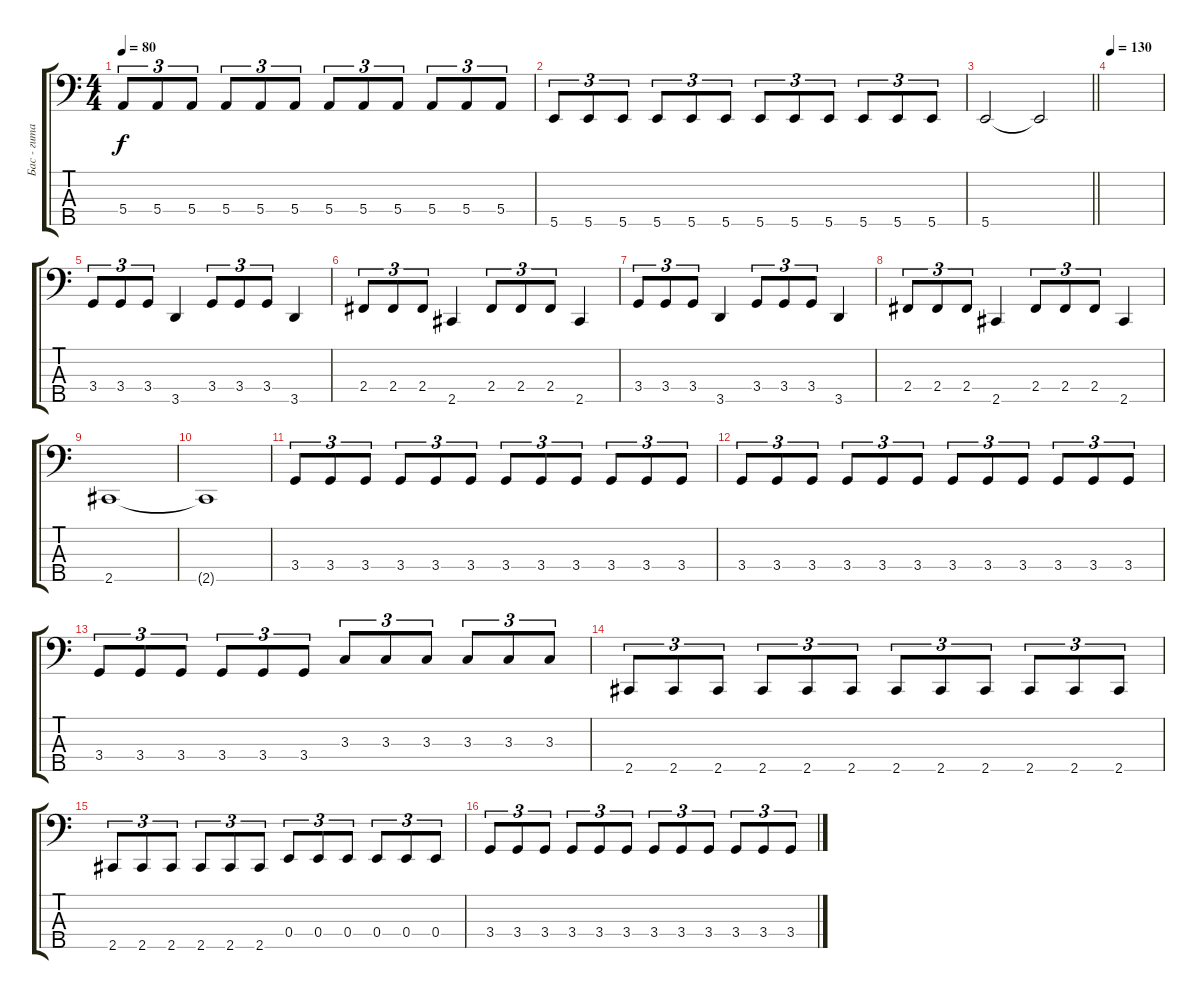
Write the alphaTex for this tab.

\track ("Бас - гитара" "Бас - гита") {instrument electricbassfinger}
\staff {score tabs}
\tuning (G2 D2 A1 E1 B0) {hide}
\ts (4 4)
\tempo 80
\clef f4
\ks c
5.4.8{tu (3 2) dy f} 5.4.8{tu (3 2)} 5.4.8{tu (3 2)} 5.4.8{tu (3 2)} 5.4.8{tu (3 2)} 5.4.8{tu (3 2)} 5.4.8{tu (3 2)} 5.4.8{tu (3 2)} 5.4.8{tu (3 2)} 5.4.8{tu (3 2)} 5.4.8{tu (3 2)} 5.4.8{tu (3 2)} |
5.5.8{tu (3 2)} 5.5.8{tu (3 2)} 5.5.8{tu (3 2)} 5.5.8{tu (3 2)} 5.5.8{tu (3 2)} 5.5.8{tu (3 2)} 5.5.8{tu (3 2)} 5.5.8{tu (3 2)} 5.5.8{tu (3 2)} 5.5.8{tu (3 2)} 5.5.8{tu (3 2)} 5.5.8{tu (3 2)} |
\barLineRight lightlight
5.5.2 5.5{t}.2 |
\tempo 130
|
3.4.8{tu (3 2)} 3.4.8{tu (3 2)} 3.4.8{tu (3 2)} 3.5.4 3.4.8{tu (3 2)} 3.4.8{tu (3 2)} 3.4.8{tu (3 2)} 3.5.4 |
2.4.8{tu (3 2)} 2.4.8{tu (3 2)} 2.4.8{tu (3 2)} 2.5.4 2.4.8{tu (3 2)} 2.4.8{tu (3 2)} 2.4.8{tu (3 2)} 2.5.4 |
3.4.8{tu (3 2)} 3.4.8{tu (3 2)} 3.4.8{tu (3 2)} 3.5.4 3.4.8{tu (3 2)} 3.4.8{tu (3 2)} 3.4.8{tu (3 2)} 3.5.4 |
2.4.8{tu (3 2)} 2.4.8{tu (3 2)} 2.4.8{tu (3 2)} 2.5.4 2.4.8{tu (3 2)} 2.4.8{tu (3 2)} 2.4.8{tu (3 2)} 2.5.4 |
2.5.1 |
2.5{t}.1 |
3.4.8{tu (3 2)} 3.4.8{tu (3 2)} 3.4.8{tu (3 2)} 3.4.8{tu (3 2)} 3.4.8{tu (3 2)} 3.4.8{tu (3 2)} 3.4.8{tu (3 2)} 3.4.8{tu (3 2)} 3.4.8{tu (3 2)} 3.4.8{tu (3 2)} 3.4.8{tu (3 2)} 3.4.8{tu (3 2)} |
3.4.8{tu (3 2)} 3.4.8{tu (3 2)} 3.4.8{tu (3 2)} 3.4.8{tu (3 2)} 3.4.8{tu (3 2)} 3.4.8{tu (3 2)} 3.4.8{tu (3 2)} 3.4.8{tu (3 2)} 3.4.8{tu (3 2)} 3.4.8{tu (3 2)} 3.4.8{tu (3 2)} 3.4.8{tu (3 2)} |
3.4.8{tu (3 2)} 3.4.8{tu (3 2)} 3.4.8{tu (3 2)} 3.4.8{tu (3 2)} 3.4.8{tu (3 2)} 3.4.8{tu (3 2)} 3.3.8{tu (3 2)} 3.3.8{tu (3 2)} 3.3.8{tu (3 2)} 3.3.8{tu (3 2)} 3.3.8{tu (3 2)} 3.3.8{tu (3 2)} |
2.5.8{tu (3 2)} 2.5.8{tu (3 2)} 2.5.8{tu (3 2)} 2.5.8{tu (3 2)} 2.5.8{tu (3 2)} 2.5.8{tu (3 2)} 2.5.8{tu (3 2)} 2.5.8{tu (3 2)} 2.5.8{tu (3 2)} 2.5.8{tu (3 2)} 2.5.8{tu (3 2)} 2.5.8{tu (3 2)} |
2.5.8{tu (3 2)} 2.5.8{tu (3 2)} 2.5.8{tu (3 2)} 2.5.8{tu (3 2)} 2.5.8{tu (3 2)} 2.5.8{tu (3 2)} 0.4.8{tu (3 2)} 0.4.8{tu (3 2)} 0.4.8{tu (3 2)} 0.4.8{tu (3 2)} 0.4.8{tu (3 2)} 0.4.8{tu (3 2)} |
3.4.8{tu (3 2)} 3.4.8{tu (3 2)} 3.4.8{tu (3 2)} 3.4.8{tu (3 2)} 3.4.8{tu (3 2)} 3.4.8{tu (3 2)} 3.4.8{tu (3 2)} 3.4.8{tu (3 2)} 3.4.8{tu (3 2)} 3.4.8{tu (3 2)} 3.4.8{tu (3 2)} 3.4.8{tu (3 2)}
